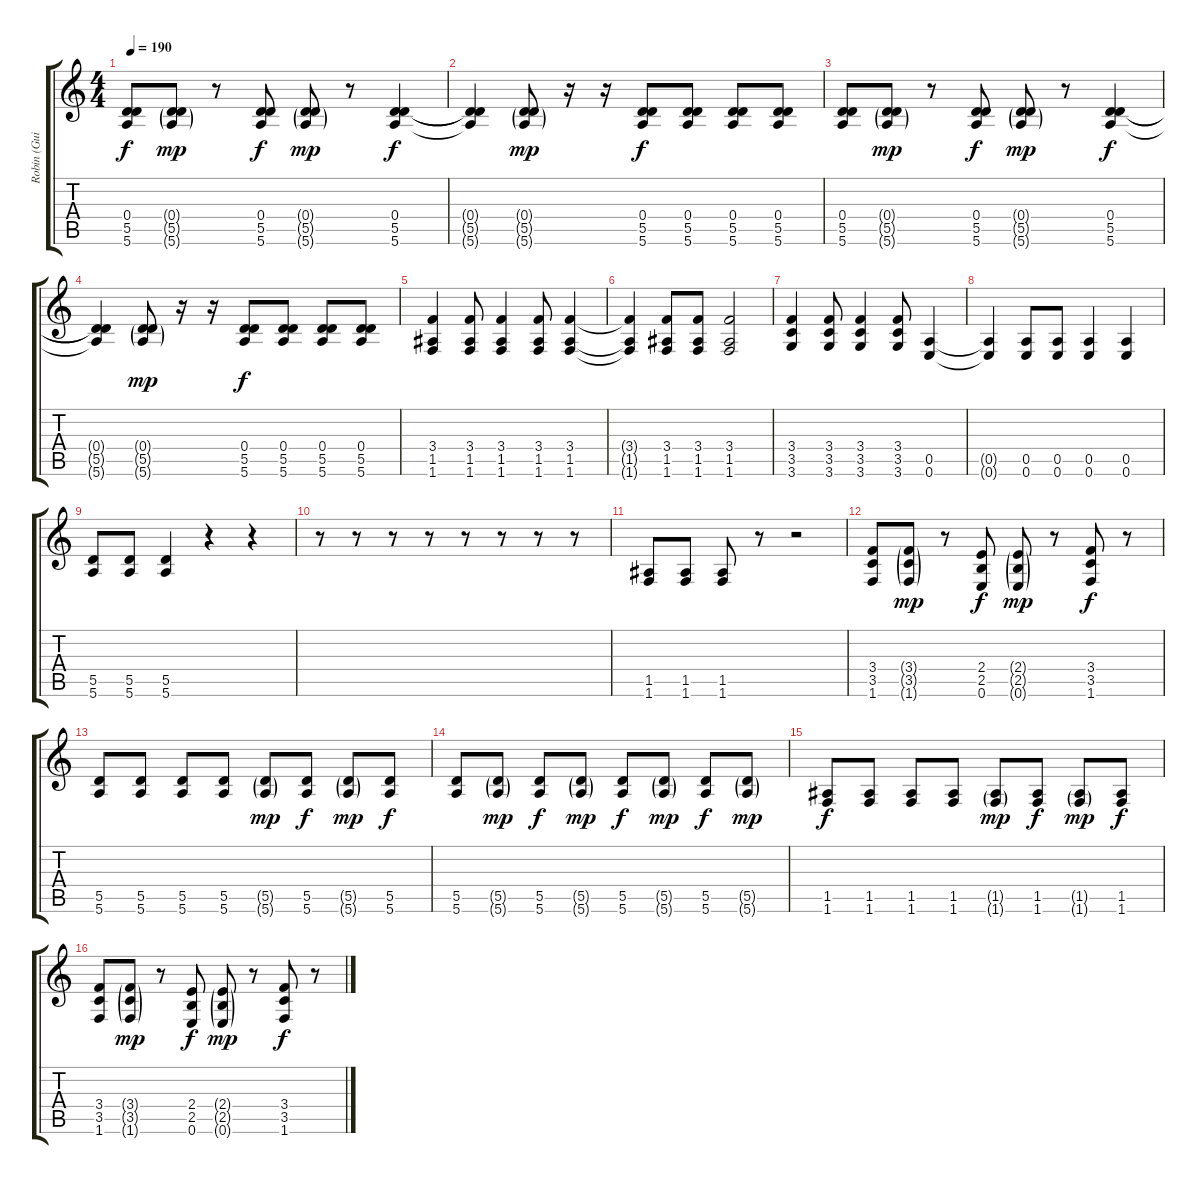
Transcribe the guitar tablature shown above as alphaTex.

\track ("Robin (Guitar)" "Robin (Gui") {instrument distortionguitar}
\staff {score tabs}
\tuning (E4 B3 G3 D3 A2 E2) {hide}
\ts (4 4)
\tempo 190
\clef g2
\ks c
(0.4 5.5 5.6).8{dy f} (0.4{g} 5.5{g} 5.6{g}).8{dy mp} r.8 (0.4 5.5 5.6).8{dy f} (0.4{g} 5.5{g} 5.6{g}).8{dy mp} r.8 (0.4 5.5 5.6).4{dy f} |
(0.4{t} 5.5{t} 5.6{t}).4 (0.4{g} 5.5{g} 5.6{g}).8{dy mp} r.16 r.16 (0.4 5.5 5.6).8{dy f} (0.4 5.5 5.6).8 (0.4 5.5 5.6).8 (0.4 5.5 5.6).8 |
(0.4 5.5 5.6).8 (0.4{g} 5.5{g} 5.6{g}).8{dy mp} r.8 (0.4 5.5 5.6).8{dy f} (0.4{g} 5.5{g} 5.6{g}).8{dy mp} r.8 (0.4 5.5 5.6).4{dy f} |
(0.4{t} 5.5{t} 5.6{t}).4 (0.4{g} 5.5{g} 5.6{g}).8{dy mp} r.16 r.16 (0.4 5.5 5.6).8{dy f} (0.4 5.5 5.6).8 (0.4 5.5 5.6).8 (0.4 5.5 5.6).8 |
(3.4 1.5 1.6).4 (3.4 1.5 1.6).8 (3.4 1.5 1.6).4 (3.4 1.5 1.6).8 (3.4 1.5 1.6).4 |
(3.4{t} 1.5{t} 1.6{t}).4 (3.4 1.5 1.6).8 (3.4 1.5 1.6).8 (3.4 1.5 1.6).2 |
(3.4 3.5 3.6).4 (3.4 3.5 3.6).8 (3.4 3.5 3.6).4 (3.4 3.5 3.6).8 (0.5 0.6).4 |
(0.5{t} 0.6{t}).4 (0.5 0.6).8 (0.5 0.6).8 (0.5 0.6).4 (0.5 0.6).4 |
(5.5 5.6).8 (5.5 5.6).8 (5.5 5.6).4 r.4 r.4 |
r.8 r.8 r.8 r.8 r.8 r.8 r.8 r.8 |
(1.5 1.6).8 (1.5 1.6).8 (1.5 1.6).8 r.8 r.2 |
(3.4 3.5 1.6).8 (3.4{g} 3.5{g} 1.6{g}).8{dy mp} r.8 (2.4 2.5 0.6).8{dy f} (2.4{g} 2.5{g} 0.6{g}).8{dy mp} r.8 (3.4 3.5 1.6).8{dy f} r.8 |
(5.5 5.6).8 (5.5 5.6).8 (5.5 5.6).8 (5.5 5.6).8 (5.5{g} 5.6{g}).8{dy mp} (5.5 5.6).8{dy f} (5.5{g} 5.6{g}).8{dy mp} (5.5 5.6).8{dy f} |
(5.5 5.6).8 (5.5{g} 5.6{g}).8{dy mp} (5.5 5.6).8{dy f} (5.5{g} 5.6{g}).8{dy mp} (5.5 5.6).8{dy f} (5.5{g} 5.6{g}).8{dy mp} (5.5 5.6).8{dy f} (5.5{g} 5.6{g}).8{dy mp} |
(1.5 1.6).8{dy f} (1.5 1.6).8 (1.5 1.6).8 (1.5 1.6).8 (1.5{g} 1.6{g}).8{dy mp} (1.5 1.6).8{dy f} (1.5{g} 1.6{g}).8{dy mp} (1.5 1.6).8{dy f} |
(3.4 3.5 1.6).8 (3.4{g} 3.5{g} 1.6{g}).8{dy mp} r.8 (2.4 2.5 0.6).8{dy f} (2.4{g} 2.5{g} 0.6{g}).8{dy mp} r.8 (3.4 3.5 1.6).8{dy f} r.8
